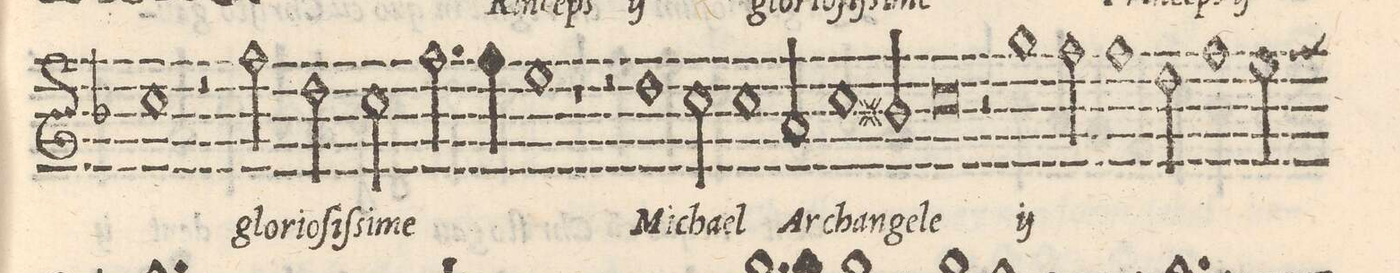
**kern	**text
*I"CANTVS	*
*clefG2	*
*k[b-]	*
*met(C)	*
*M2/1	*
1cc	ceps
*	*Xij
2r	.
2ff\	glo-
=11-	=11-
2dd\	-ri-
2cc\	-o-
2.ff\	-ſiſ-
4ff\	-si-
=12-	=12-
1ee	-me
1r	.
=13-	=13-
2r	.
1dd\	Mi-
2cc\	-cha-
=14-	=14-
1cc	-el
2a/	Ar-
1cc\	-chan-
=15-	=15-
2bn/	-ge-
0cc	-le
=16-	=16-
2r	.
*	*ij
1gg\	Mi-
=17-	=17-
2ff\	-cha-
1ff	-el
=18-	=18-
2dd\	Ar-
1ff\	-chan-
2ee\	-ge-
*custos:ff	*
=19-	=19-
*-	*-
